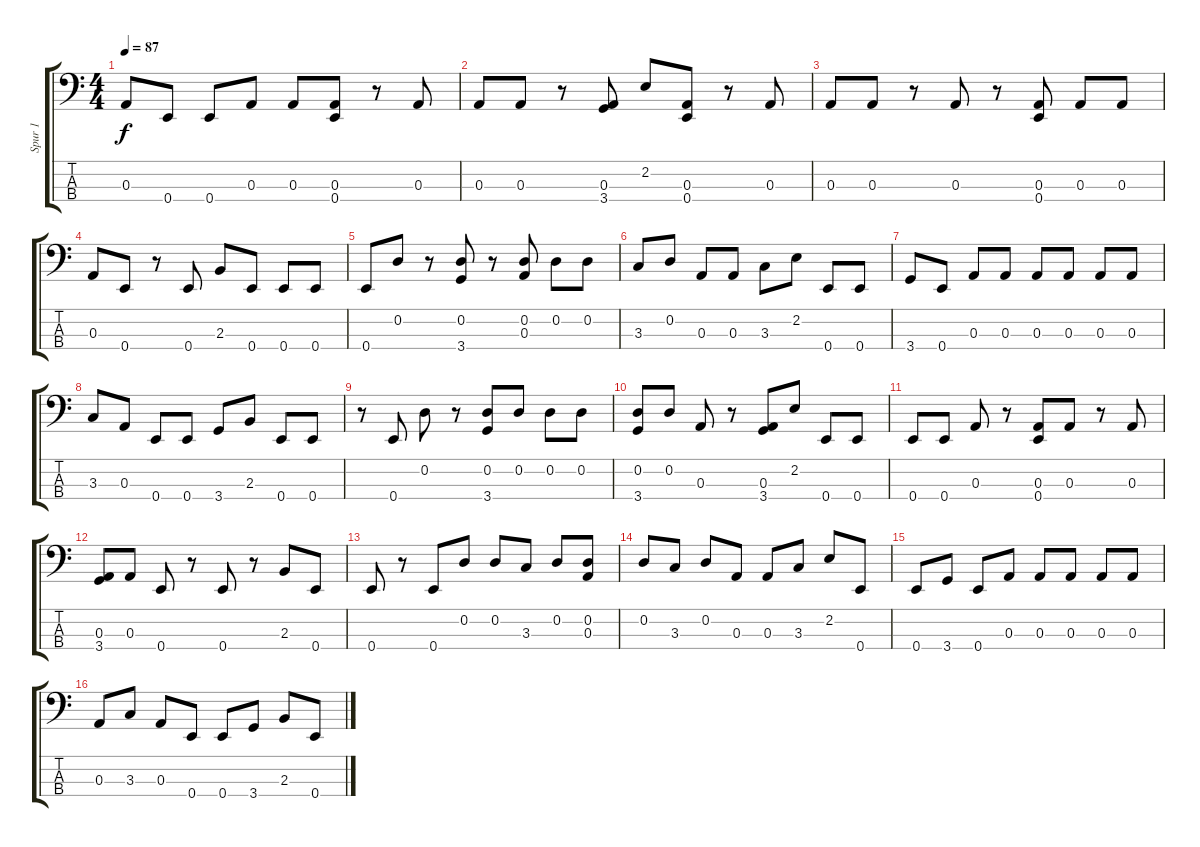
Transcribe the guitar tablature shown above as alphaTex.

\track ("Spur 1" "Spur 1") {instrument electricbasspick}
\staff {score tabs}
\tuning (G2 D2 A1 E1) {hide}
\ts (4 4)
\tempo 87
\clef f4
\ks c
0.3.8{dy f} 0.4.8 0.4.8 0.3.8 0.3.8 (0.3 0.4).8 r.8 0.3.8 |
0.3.8 0.3.8 r.8 (0.3 3.4).8 2.2.8 (0.3 0.4).8 r.8 0.3.8 |
0.3.8 0.3.8 r.8 0.3.8 r.8 (0.3 0.4).8 0.3.8 0.3.8 |
0.3.8 0.4.8 r.8 0.4.8 2.3.8 0.4.8 0.4.8 0.4.8 |
0.4.8 0.2.8 r.8 (0.2 3.4).8 r.8 (0.2 0.3).8 0.2.8 0.2.8 |
3.3.8 0.2.8 0.3.8 0.3.8 3.3.8 2.2.8 0.4.8 0.4.8 |
3.4.8 0.4.8 0.3.8 0.3.8 0.3.8 0.3.8 0.3.8 0.3.8 |
3.3.8 0.3.8 0.4.8 0.4.8 3.4.8 2.3.8 0.4.8 0.4.8 |
r.8 0.4.8 0.2.8 r.8 (0.2 3.4).8 0.2.8 0.2.8 0.2.8 |
(0.2 3.4).8 0.2.8 0.3.8 r.8 (0.3 3.4).8 2.2.8 0.4.8 0.4.8 |
0.4.8 0.4.8 0.3.8 r.8 (0.3 0.4).8 0.3.8 r.8 0.3.8 |
(0.3 3.4).8 0.3.8 0.4.8 r.8 0.4.8 r.8 2.3.8 0.4.8 |
0.4.8 r.8 0.4.8 0.2.8 0.2.8 3.3.8 0.2.8 (0.2 0.3).8 |
0.2.8 3.3.8 0.2.8 0.3.8 0.3.8 3.3.8 2.2.8 0.4.8 |
0.4.8 3.4.8 0.4.8 0.3.8 0.3.8 0.3.8 0.3.8 0.3.8 |
0.3.8 3.3.8 0.3.8 0.4.8 0.4.8 3.4.8 2.3.8 0.4.8
